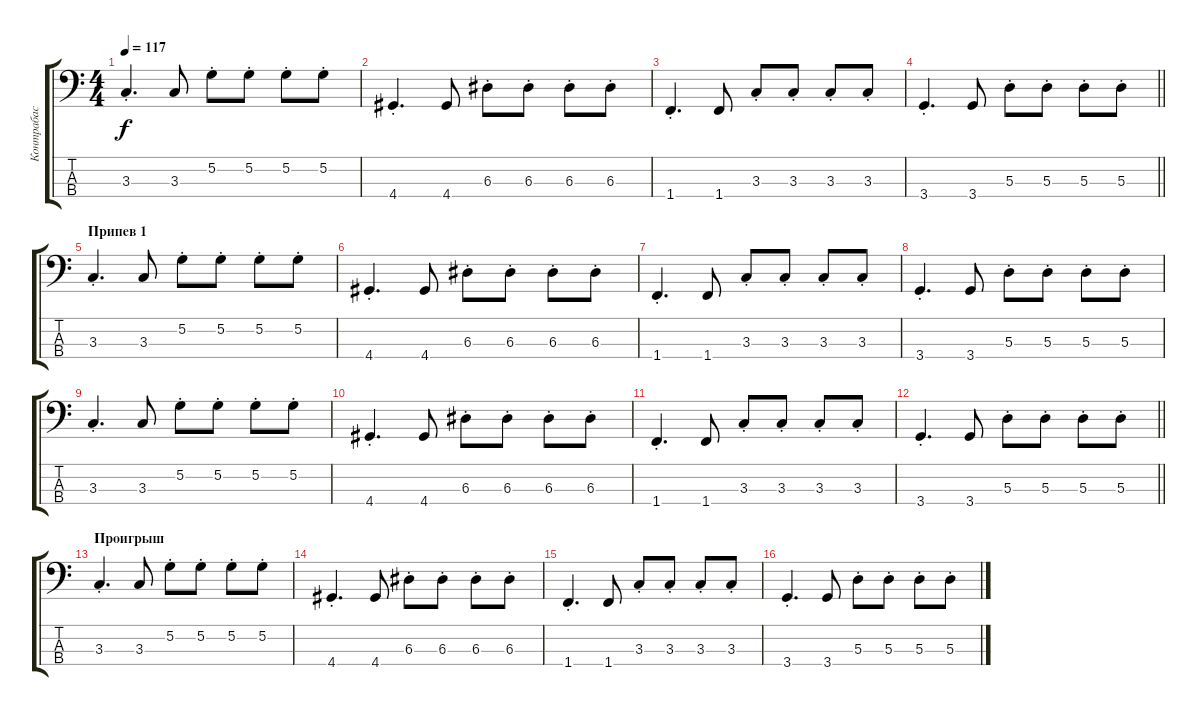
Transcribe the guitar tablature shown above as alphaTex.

\track ("Контрабас" "Контрабас") {instrument fretlessbass}
\staff {score tabs}
\tuning (G2 D2 A1 E1) {hide}
\ts (4 4)
\tempo 117
\clef f4
\ks c
3.3{st}.4{d dy f} 3.3.8 5.2{st}.8 5.2{st}.8 5.2{st}.8 5.2{st}.8 |
4.4{st}.4{d} 4.4.8 6.3{st}.8 6.3{st}.8 6.3{st}.8 6.3{st}.8 |
1.4{st}.4{d} 1.4.8 3.3{st}.8 3.3{st}.8 3.3{st}.8 3.3{st}.8 |
\barLineRight lightlight
3.4{st}.4{d} 3.4.8 5.3{st}.8 5.3{st}.8 5.3{st}.8 5.3{st}.8 |
\section ("" "Припев 1")
3.3{st}.4{d} 3.3.8 5.2{st}.8 5.2{st}.8 5.2{st}.8 5.2{st}.8 |
4.4{st}.4{d} 4.4.8 6.3{st}.8 6.3{st}.8 6.3{st}.8 6.3{st}.8 |
1.4{st}.4{d} 1.4.8 3.3{st}.8 3.3{st}.8 3.3{st}.8 3.3{st}.8 |
3.4{st}.4{d} 3.4.8 5.3{st}.8 5.3{st}.8 5.3{st}.8 5.3{st}.8 |
3.3{st}.4{d} 3.3.8 5.2{st}.8 5.2{st}.8 5.2{st}.8 5.2{st}.8 |
4.4{st}.4{d} 4.4.8 6.3{st}.8 6.3{st}.8 6.3{st}.8 6.3{st}.8 |
1.4{st}.4{d} 1.4.8 3.3{st}.8 3.3{st}.8 3.3{st}.8 3.3{st}.8 |
\barLineRight lightlight
3.4{st}.4{d} 3.4.8 5.3{st}.8 5.3{st}.8 5.3{st}.8 5.3{st}.8 |
\section ("" "Проигрыш")
3.3{st}.4{d} 3.3.8 5.2{st}.8 5.2{st}.8 5.2{st}.8 5.2{st}.8 |
4.4{st}.4{d} 4.4.8 6.3{st}.8 6.3{st}.8 6.3{st}.8 6.3{st}.8 |
1.4{st}.4{d} 1.4.8 3.3{st}.8 3.3{st}.8 3.3{st}.8 3.3{st}.8 |
3.4{st}.4{d} 3.4.8 5.3{st}.8 5.3{st}.8 5.3{st}.8 5.3{st}.8
